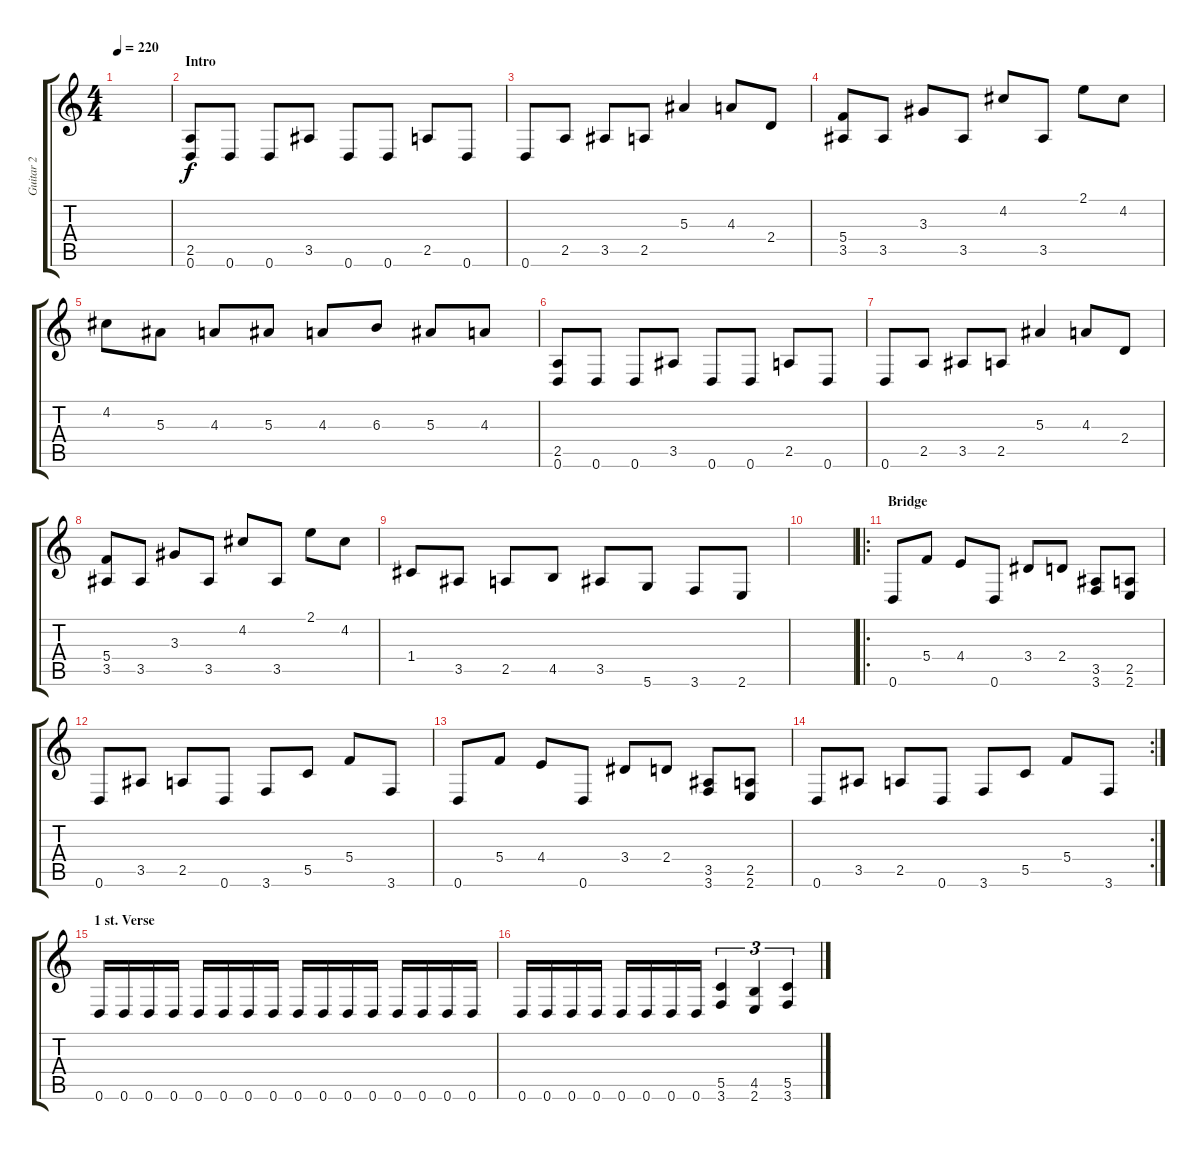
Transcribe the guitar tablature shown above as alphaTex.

\track ("Guitar 2" "Guitar 2") {instrument overdrivenguitar}
\staff {score tabs}
\tuning (D4 A3 F3 C3 G2 D2) {hide}
\ts (4 4)
\tempo 220
\clef g2
\ks c
|
\section ("" "Intro")
(2.5 0.6).8 0.6.8 0.6.8 3.5.8 0.6.8 0.6.8 2.5.8 0.6.8 |
0.6.8 2.5.8 3.5.8 2.5.8 5.3.4 4.3.8 2.4.8 |
(5.4 3.5).8 3.5.8 3.3.8 3.5.8 4.2.8 3.5.8 2.1.8 4.2.8 |
4.2.8 5.3.8 4.3.8 5.3.8 4.3.8 6.3.8 5.3.8 4.3.8 |
(2.5 0.6).8 0.6.8 0.6.8 3.5.8 0.6.8 0.6.8 2.5.8 0.6.8 |
0.6.8 2.5.8 3.5.8 2.5.8 5.3.4 4.3.8 2.4.8 |
(5.4 3.5).8 3.5.8 3.3.8 3.5.8 4.2.8 3.5.8 2.1.8 4.2.8 |
1.4.8 3.5.8 2.5.8 4.5.8 3.5.8 5.6.8 3.6.8 2.6.8 |
|
\ro
\section ("" "Bridge")
0.6.8 5.4.8 4.4.8 0.6.8 3.4.8 2.4.8 (3.5 3.6).8 (2.5 2.6).8 |
0.6.8 3.5.8 2.5.8 0.6.8 3.6.8 5.5.8 5.4.8 3.6.8 |
0.6.8 5.4.8 4.4.8 0.6.8 3.4.8 2.4.8 (3.5 3.6).8 (2.5 2.6).8 |
\rc 2
0.6.8 3.5.8 2.5.8 0.6.8 3.6.8 5.5.8 5.4.8 3.6.8 |
\section ("" "1 st. Verse")
0.6.16 0.6.16 0.6.16 0.6.16 0.6.16 0.6.16 0.6.16 0.6.16 0.6.16 0.6.16 0.6.16 0.6.16 0.6.16 0.6.16 0.6.16 0.6.16 |
0.6.16 0.6.16 0.6.16 0.6.16 0.6.16 0.6.16 0.6.16 0.6.16 (5.5 3.6).4{tu (3 2)} (4.5 2.6).4{tu (3 2)} (5.5 3.6).4{tu (3 2)}
